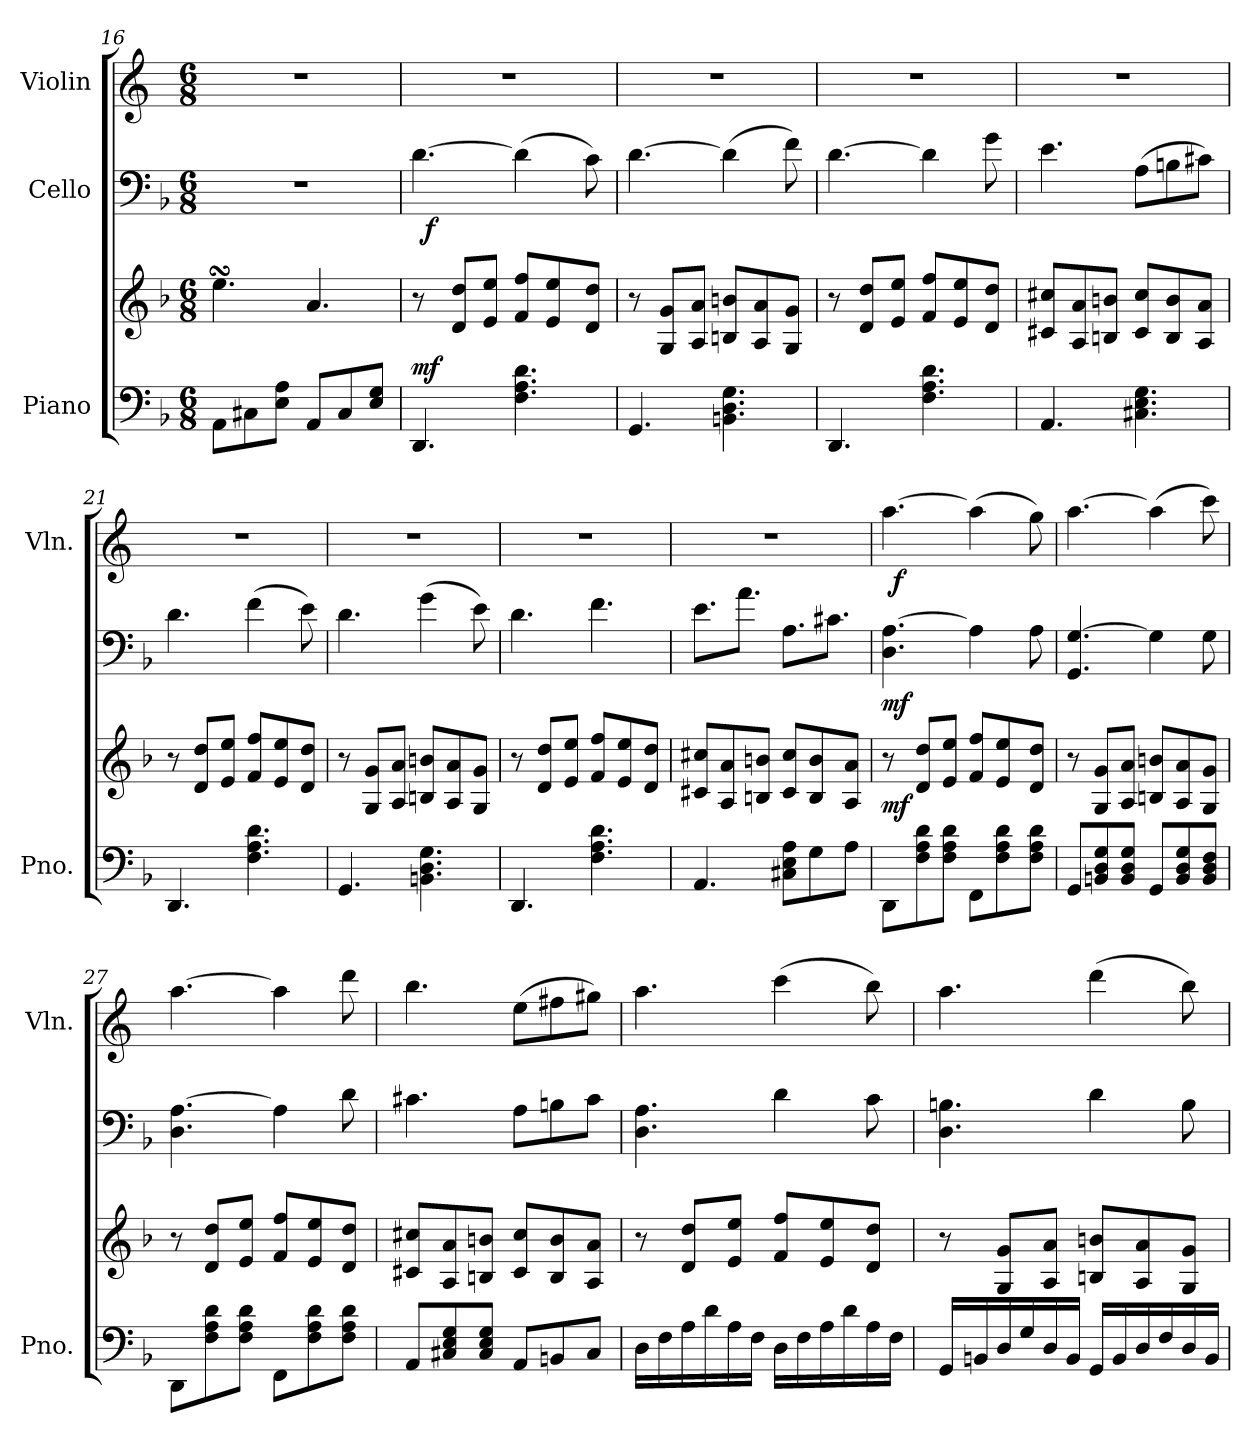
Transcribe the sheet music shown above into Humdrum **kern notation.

**kern	**kern	**dynam	**kern	**dynam	**kern	**dynam
*part3	*part3	*part3	*part2	*part2	*part1	*part1
*staff4	*staff3	*staff3/4	*staff2	*staff2	*staff1	*staff1
*I"Piano	*	*	*I"Cello	*	*I"Violin	*
*I'Pno.	*	*	*	*	*I'Vln.	*
*clefF4	*clefG2	*	*clefF4	*	*clefG2	*
*	*	*	*	*	*ITrd4c7	*
*k[b-]	*k[b-]	*	*k[b-]	*	*k[b-]	*
*d:	*d:	*	*d:	*	*d:	*
*M6/8	*M6/8	*	*M6/8	*	*M6/8	*
=16	=16	=16	=16	=16	=16	=16
8AA\L	4.eesSsS\	.	2.r	.	2.r	.
8C#X\	.	.	.	.	.	.
8E\ 8A\J	.	.	.	.	.	.
8AA/L	4.a/	.	.	.	.	.
8C#/	.	.	.	.	.	.
8E/ 8G/J	.	.	.	.	.	.
=17	=17	=17	=17	=17	=17	=17
!	!	!LO:DY:a=2	!	!	!	!
*	*	*	*^	*	*	*
4.DD/	8r	mf	[4.d\	32ryy	.	2.r	.
!	!	!	!	!	!LO:DY:b	!	!
.	.	.	.	2ryy	f	.	.
.	8d/ 8dd/L	.	.	.	.	.	.
.	8e/ 8ee/J	.	.	.	.	.	.
4.F\ 4.A\ 4.d\	8f/ 8ff/L	.	(>4d\]	.	.	.	.
.	8e/ 8ee/	.	.	.	.	.	.
.	.	.	.	8..ryy	.	.	.
.	8d/ 8dd/J	.	8c\)	.	.	.	.
*	*	*	*v	*v	*	*	*
!!LO:LB:g=z
=18	=18	=18	=18	=18	=18	=18
4.GG/	8r	.	[4.d\	.	2.r	.
.	8G/ 8g/L	.	.	.	.	.
.	8A/ 8a/J	.	.	.	.	.
4.BBn\ 4.D\ 4.G\	8Bn/ 8bn/L	.	(>4d\]	.	.	.
.	8A/ 8a/	.	.	.	.	.
.	8G/ 8g/J	.	8f\)	.	.	.
=19	=19	=19	=19	=19	=19	=19
4.DD/	8r	.	[4.d\	.	2.r	.
.	8d/ 8dd/L	.	.	.	.	.
.	8e/ 8ee/J	.	.	.	.	.
4.F\ 4.A\ 4.d\	8f/ 8ff/L	.	4d\]	.	.	.
.	8e/ 8ee/	.	.	.	.	.
.	8d/ 8dd/J	.	8g\	.	.	.
=20	=20	=20	=20	=20	=20	=20
4.AA/	8c#X/ 8cc#X/L	.	4.e\	.	2.r	.
.	8A/ 8a/	.	.	.	.	.
.	8Bn/ 8bn/J	.	.	.	.	.
4.C#X\ 4.E\ 4.G\	8c#/ 8cc#/L	.	(>8A\L	.	.	.
.	8B/ 8b/	.	8Bn\	.	.	.
.	8A/ 8a/J	.	8c#X\J)	.	.	.
=21	=21	=21	=21	=21	=21	=21
4.DD/	8r	.	4.d\	.	2.r	.
.	8d/ 8dd/L	.	.	.	.	.
.	8e/ 8ee/J	.	.	.	.	.
4.F\ 4.A\ 4.d\	8f/ 8ff/L	.	(>4f\	.	.	.
.	8e/ 8ee/	.	.	.	.	.
.	8d/ 8dd/J	.	8e\)	.	.	.
=22	=22	=22	=22	=22	=22	=22
4.GG/	8r	.	4.d\	.	2.r	.
.	8G/ 8g/L	.	.	.	.	.
.	8A/ 8a/J	.	.	.	.	.
4.BBn\ 4.D\ 4.G\	8Bn/ 8bn/L	.	(>4g\	.	.	.
.	8A/ 8a/	.	.	.	.	.
.	8G/ 8g/J	.	8e\)	.	.	.
!!LO:PB:g=z
=23	=23	=23	=23	=23	=23	=23
4.DD/	8r	.	4.d\	.	2.r	.
.	8d/ 8dd/L	.	.	.	.	.
.	8e/ 8ee/J	.	.	.	.	.
4.F\ 4.A\ 4.d\	8f/ 8ff/L	.	4.f\	.	.	.
.	8e/ 8ee/	.	.	.	.	.
.	8d/ 8dd/J	.	.	.	.	.
=24	=24	=24	=24	=24	=24	=24
4.AA/	8c#X/ 8cc#X/L	.	8.e\L	.	2.r	.
.	8A/ 8a/	.	.	.	.	.
.	.	.	8.a\J	.	.	.
.	8Bn/ 8bn/J	.	.	.	.	.
8C#X\ 8E\ 8A\L	8c#/ 8cc#/L	.	8.A\L	.	.	.
8G\	8B/ 8b/	.	.	.	.	.
.	.	.	8.c#X\J	.	.	.
8A\J	8A/ 8a/J	.	.	.	.	.
=25	=25	=25	=25	=25	=25	=25
!	!	!LO:DY:a=2	!	!LO:DY:b	!	!
*	*	*	*	*	*^	*
8DD\L	8r	mf	4.D\ [4.A\	mf	[4.dd\	32ryy	.
!	!	!	!	!	!	!	!LO:DY:b
.	.	.	.	.	.	2ryy	f
8F\ 8A\ 8d\	8d/ 8dd/L	.	.	.	.	.	.
8F\ 8A\ 8d\J	8e/ 8ee/J	.	.	.	.	.	.
8FF\L	8f/ 8ff/L	.	4A\]	.	(>4dd\]	.	.
8F\ 8A\ 8d\	8e/ 8ee/	.	.	.	.	.	.
.	.	.	.	.	.	8..ryy	.
8F\ 8A\ 8d\J	8d/ 8dd/J	.	8A\	.	8cc\)	.	.
*	*	*	*	*	*v	*v	*
=26	=26	=26	=26	=26	=26	=26
8GG/L	8r	.	4.GG/ [4.G/	.	[4.dd\	.
8BBn/ 8D/ 8G/	8G/ 8g/L	.	.	.	.	.
8BB/ 8D/ 8G/J	8A/ 8a/J	.	.	.	.	.
8GG/L	8Bn/ 8bn/L	.	4G\]	.	(>4dd\]	.
8BB/ 8D/ 8G/	8A/ 8a/	.	.	.	.	.
8BB/ 8D/ 8F/J	8G/ 8g/J	.	8G\	.	8ff\)	.
=27	=27	=27	=27	=27	=27	=27
8DD\L	8r	.	4.D\ [4.A\	.	[4.dd\	.
8F\ 8A\ 8d\	8d/ 8dd/L	.	.	.	.	.
8F\ 8A\ 8d\J	8e/ 8ee/J	.	.	.	.	.
8FF\L	8f/ 8ff/L	.	4A\]	.	4dd\]	.
8F\ 8A\ 8d\	8e/ 8ee/	.	.	.	.	.
8F\ 8A\ 8d\J	8d/ 8dd/J	.	8d\	.	8gg\	.
!!LO:LB:g=z
=28	=28	=28	=28	=28	=28	=28
8AA/L	8c#X/ 8cc#X/L	.	4.c#X\	.	4.ee\	.
8C#X/ 8E/ 8G/	8A/ 8a/	.	.	.	.	.
8C#/ 8E/ 8G/J	8Bn/ 8bn/J	.	.	.	.	.
8AA/L	8c#/ 8cc#/L	.	8A\L	.	(>8a\L	.
8BBn/	8B/ 8b/	.	8Bn\	.	8bn\	.
8C#/J	8A/ 8a/J	.	8c#\J	.	8cc#X\J)	.
=29	=29	=29	=29	=29	=29	=29
16D\LL	8r	.	4.D\ 4.A\	.	4.dd\	.
16F\	.	.	.	.	.	.
16A\	8d/ 8dd/L	.	.	.	.	.
16d\	.	.	.	.	.	.
16A\	8e/ 8ee/J	.	.	.	.	.
16F\JJ	.	.	.	.	.	.
16D\LL	8f/ 8ff/L	.	4d\	.	(>4ff\	.
16F\	.	.	.	.	.	.
16A\	8e/ 8ee/	.	.	.	.	.
16d\	.	.	.	.	.	.
16A\	8d/ 8dd/J	.	8c\	.	8ee\)	.
16F\JJ	.	.	.	.	.	.
=30	=30	=30	=30	=30	=30	=30
16GG/LL	8r	.	4.D\ 4.Bn\	.	4.dd\	.
16BBn/	.	.	.	.	.	.
16D/	8G/ 8g/L	.	.	.	.	.
16G/	.	.	.	.	.	.
16D/	8A/ 8a/J	.	.	.	.	.
16BB/JJ	.	.	.	.	.	.
16GG/LL	8Bn/ 8bn/L	.	4d\	.	(>4gg\	.
16BB/	.	.	.	.	.	.
16D/	8A/ 8a/	.	.	.	.	.
16F/	.	.	.	.	.	.
16D/	8G/ 8g/J	.	8B\	.	8ee\)	.
16BB/JJ	.	.	.	.	.	.
=	=	=	=	=	=	=
*-	*-	*-	*-	*-	*-	*-
